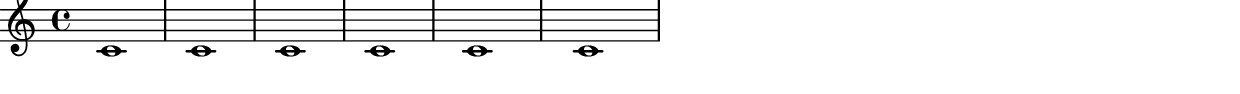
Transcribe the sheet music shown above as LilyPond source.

%% Generated by lilypond-book
%% Options: [exampleindent=10.16\mm,indent=0\mm,line-width=160\mm,paper-height=845.047\pt,paper-width=597.508\pt,papersize='(cons (* 597.508 pt) (* 845.047 pt))]
\include "lilypond-book-preamble.ly"


% ****************************************************************
% Start cut-&-pastable-section
% ****************************************************************

#(ly:set-option 'eps-box-padding 3.000000)



\paper {
  #(set-paper-size '(cons (* 597.508 pt) (* 845.047 pt)))
  indent = 0\mm
  line-width = 160\mm
  % offset the left padding, also add 1mm as lilypond creates cropped
  % images with a little space on the right
  line-width = #(- line-width (* mm  3.000000) (* mm 1))
}

\layout {
  
}




% ****************************************************************
% ly snippet:
% ****************************************************************
\sourcefilename "/lilypond-2.25.16/input/regression/fret-diagrams-dots.ly"
\sourcefileline 0
\version "2.19.8"

\header {
  texidoc="
Dots indicating fingerings can be changed in location,
size, and coloring.
It is possible to parenthesize a single dot.  The color
of the paranthesis may be taken from dot or default.
A possible collision between parathesis and fret-label-
indication can be resolved by an override for
@code{fret-label-horizontal-offset} in @code{fret-diagram-details}.

"
}

\layout { ragged-right = ##t }

<<
  \chords {
    c1 |
    c1 |
    c1 |
    c1 |
    c1 |
    c1
  }

  \new Voice {
    \textLengthOn

     %% C major for guitar,  verbose style
    c'1 ^\markup {
            \fret-diagram-verbose #'((mute 6)
                                     (place-fret 5 3 1)
                                     (place-fret 4 5 2)
                                     (place-fret 3 5 3)
                                     (place-fret 2 5 4)
                                     (place-fret 1 3 1)
                                     (barre 5 1 3))}

     %% C major for guitar, verbose style
    \override TextScript.fret-diagram-details.dot-radius = #0.3
    c' ^\markup {
            \fret-diagram-verbose #'((mute 6)
                                     (place-fret 5 3 1)
                                     (place-fret 4 5 2)
                                     (place-fret 3 5 3)
                                     (place-fret 2 5 4)
                                     (place-fret 1 3 1)
                                     (barre 5 1 3))}

     %% C major for guitar, verbose style
    \revert TextScript.fret-diagram-details.dot-radius
    \once \override TextScript.fret-diagram-details.dot-color = #'white
    c' ^\markup {
            \fret-diagram-verbose #'((mute 6)
                                     (place-fret 5 3 1)
                                     (place-fret 4 5 2)
                                     (place-fret 3 5 3)
                                     (place-fret 2 5 4)
                                     (place-fret 1 3 1)
                                     (barre 5 1 3))}

     %% C major for guitar,  verbose style
    \once \override TextScript.fret-diagram-details.dot-position = #0.5
    c'1 ^\markup {
            \fret-diagram-verbose #'((mute 6)
                                     (place-fret 5 3 1)
                                     (place-fret 4 5 2)
                                     (place-fret 3 5 3)
                                     (place-fret 2 5 4)
                                     (place-fret 1 3 1)
                                     (barre 5 1 3))}

     %% C major for guitar,  verbose style
    \once \override TextScript.size = #1.4
    c'1 ^\markup {
            \fret-diagram-verbose #'((mute 6)
                                     (place-fret 5 3 1 blue)
                                     (place-fret 4 5 2 red parenthesized)
                                     (place-fret 3 5 3)
                                     (place-fret 2 5 4 red)
                                     (place-fret 1 3 1 blue parenthesized)
                                     (barre 5 1 3))}

     %% C major for guitar,  verbose style
     %% larger size and dot-radius
     %% different dot-colors
     %% parenthesizing single dots, with different paren-color
     %% horizontal moving fret-label-indication
    \once \override TextScript.size = #1.5
    \once \override TextScript.fret-diagram-details.dot-radius = #0.4
    \once \override TextScript.fret-diagram-details.fret-label-horizontal-offset = #0.2
    c'1 ^\markup {
            \fret-diagram-verbose
              #'((mute 6)
                 (place-fret 5 3 1 blue)
                 (place-fret 4 5 2 red parenthesized default-paren-color)
                 (place-fret 3 5 3)
                 (place-fret 2 5 4 red)
                 (place-fret 1 3 1 blue parenthesized)
                 (barre 5 1 3))}

 }
>>



% ****************************************************************
% end ly snippet
% ****************************************************************
